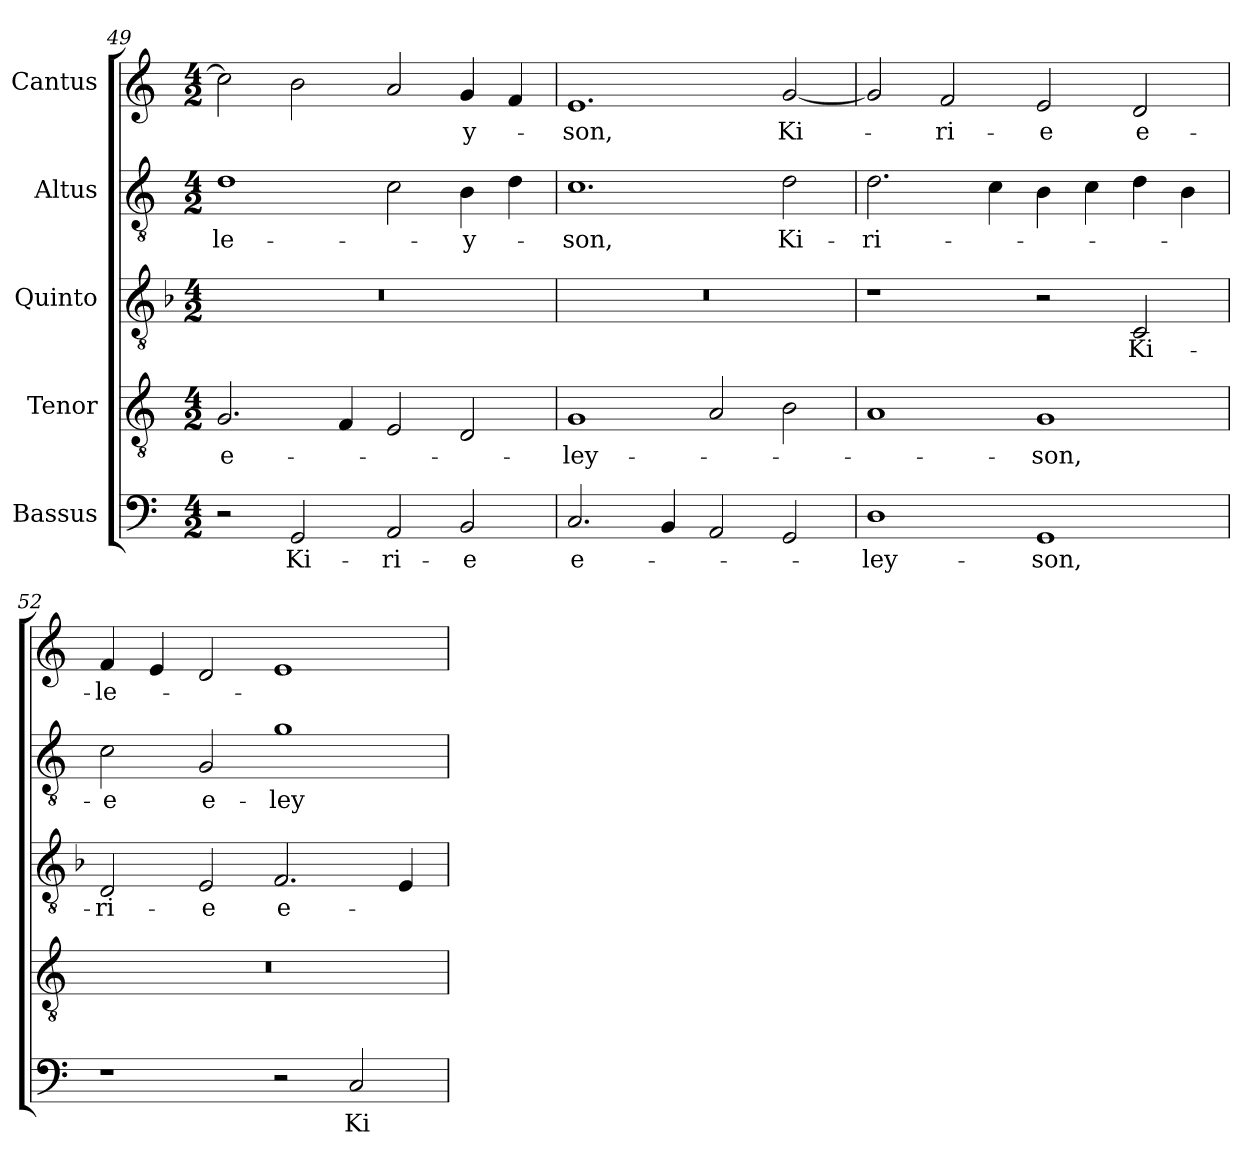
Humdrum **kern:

**kern	**text	**kern	**text	**kern	**text	**kern	**text	**kern	**text
*part5	*part5	*part4	*part4	*part3	*part3	*part2	*part2	*part1	*part1
*staff5	*staff5	*staff4	*staff4	*staff3	*staff3	*staff2	*staff2	*staff1	*staff1
*I"Bassus	*	*I"Tenor	*	*I"Quinto	*	*I"Altus	*	*I"Cantus	*
*clefF4	*	*clefGv2	*	*clefGv2	*	*clefGv2	*	*clefG2	*
*	*	*	*	*ITrd-4c-7	*	*	*	*	*
*k[]	*	*k[]	*	*k[]	*	*k[]	*	*k[]	*
*C:	*	*C:	*	*C:	*	*C:	*	*C:	*
*M4/2	*	*M4/2	*	*M4/2	*	*M4/2	*	*M4/2	*
=49	=49	=49	=49	=49	=49	=49	=49	=49	=49
!	!	!	!LO:LY:b:color=#000000	!LO:N:vis=1	!	!	!	!	!
!	!	!	!	!	!	!	!LO:LY:b:color=#000000	!	!
2r	.	2.Gi/	e-	0r	.	1di	-le-	2cci\]	.
!	!LO:LY:b:color=#000000	!	!	!	!	!	!	!	!
2GGi/	Ki-	.	.	.	.	.	.	2bi\	.
.	.	4Fi/	.	.	.	.	.	.	.
!	!LO:LY:b:color=#000000	!	!	!	!	!	!	!	!
2AAi/	-ri-	2Ei/	.	.	.	2ci\	.	2ai/	.
!	!LO:LY:b:color=#000000	!	!	!	!	!	!	!	!
!	!	!	!	!	!	!	!LO:LY:b:color=#000000	!	!
!	!	!	!	!	!	!	!	!	!LO:LY:b:color=#000000
2BBi/	-e	2Di/	.	.	.	4Bi\	-y-	4gi/	-y-
.	.	.	.	.	.	4di\	.	4fi/	.
=50	=50	=50	=50	=50	=50	=50	=50	=50	=50
!	!LO:LY:b:color=#000000	!	!	!	!	!	!	!	!
!	!	!	!LO:LY:b:color=#000000	!LO:N:vis=1	!	!	!	!	!
!	!	!	!	!	!	!	!LO:LY:b:color=#000000	!	!
!	!	!	!	!	!	!	!	!	!LO:LY:b:color=#000000
2.Ci/	e-	1Gi	-ley-	0r	.	1.ci	-son,	1.ei	-son,
4BBi/	.	.	.	.	.	.	.	.	.
2AAi/	.	2Ai/	.	.	.	.	.	.	.
!	!	!	!	!	!	!	!LO:LY:b:color=#000000	!	!
!	!	!	!	!	!	!	!	!	!LO:LY:b:color=#000000
2GGi/	.	2Bi\	.	.	.	2di\	Ki-	[<2gi/	Ki-
!!LO:LB:g=z
=51	=51	=51	=51	=51	=51	=51	=51	=51	=51
!	!LO:LY:b:color=#000000	!	!	!	!	!	!	!	!
!	!	!	!	!	!	!	!LO:LY:b:color=#000000	!	!
1Di	-ley-	1Ai	.	1r	.	2.di\	-ri-	2gi/]	.
!	!	!	!	!	!	!	!	!	!LO:LY:b:color=#000000
.	.	.	.	.	.	.	.	2fi/	-ri-
.	.	.	.	.	.	4ci\	.	.	.
!	!LO:LY:b:color=#000000	!	!	!	!	!	!	!	!
!	!	!	!LO:LY:b:color=#000000	!	!	!	!	!	!
!	!	!	!	!	!	!	!	!	!LO:LY:b:color=#000000
1GGi	-son,	1Gi	-son,	2r	.	4Bi\	.	2ei/	-e
.	.	.	.	.	.	4ci\	.	.	.
!	!	!	!	!	!LO:LY:b:color=#000000	!	!	!	!
!	!	!	!	!	!	!	!	!	!LO:LY:b:color=#000000
.	.	.	.	2Gi/	Ki-	4di\	.	2di/	e-
.	.	.	.	.	.	4Bi\	.	.	.
=52	=52	=52	=52	=52	=52	=52	=52	=52	=52
!	!	!LO:N:vis=1	!	!	!	!	!	!	!
!	!	!	!	!	!LO:LY:b:color=#000000	!	!	!	!
!	!	!	!	!	!	!	!LO:LY:b:color=#000000	!	!
!	!	!	!	!	!	!	!	!	!LO:LY:b:color=#000000
1r	.	0r	.	2Ai/	-ri-	2ci\	-e	4fi/	-le-
.	.	.	.	.	.	.	.	4ei/	.
!	!	!	!	!	!LO:LY:b:color=#000000	!	!	!	!
!	!	!	!	!	!	!	!LO:LY:b:color=#000000	!	!
.	.	.	.	2Bi/	-e	2Gi/	e-	2di/	.
!	!	!	!	!	!LO:LY:b:color=#000000	!	!	!	!
!	!	!	!	!	!	!	!LO:LY:b:color=#000000	!	!
2r	.	.	.	2.ci/	e-	1gi	-ley-	1ei	.
!	!LO:LY:b:color=#000000	!	!	!	!	!	!	!	!
2Ci/	Ki-	.	.	.	.	.	.	.	.
.	.	.	.	4Bi/	.	.	.	.	.
=	=	=	=	=	=	=	=	=	=
*-	*-	*-	*-	*-	*-	*-	*-	*-	*-
